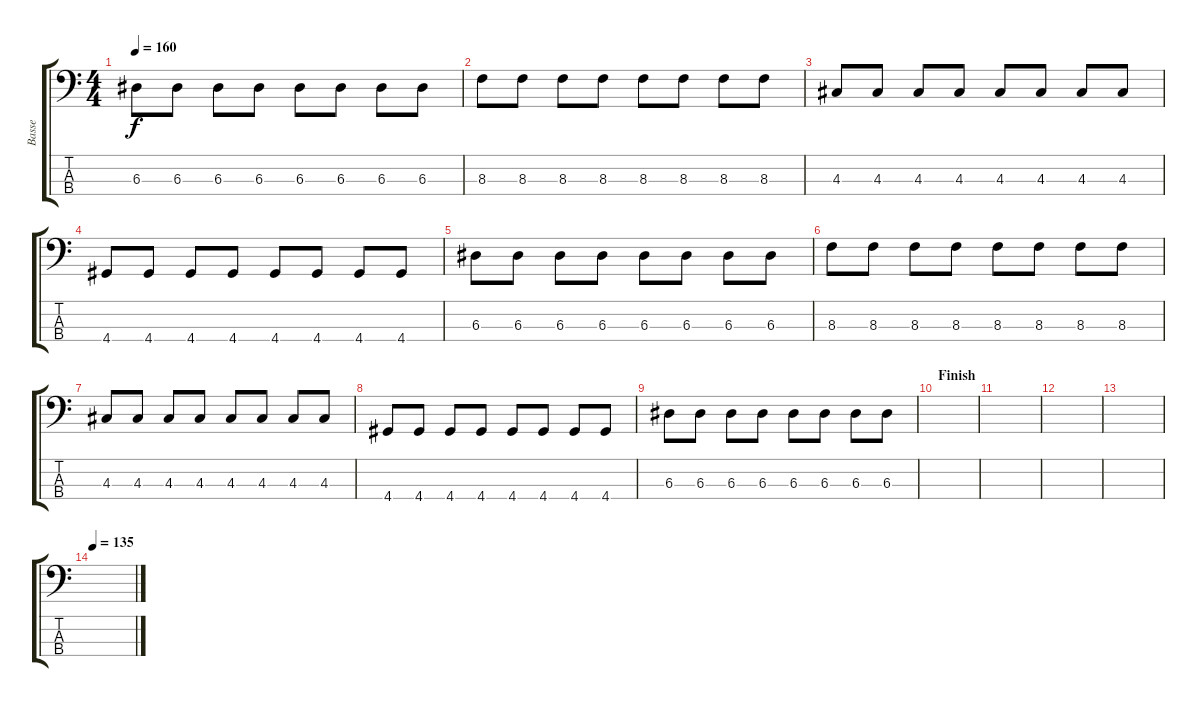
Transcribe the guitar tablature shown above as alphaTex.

\track ("Basse" "Basse") {instrument electricbassfinger}
\staff {score tabs}
\tuning (G2 D2 A1 E1) {hide}
\ts (4 4)
\tempo 160
\clef f4
\ks c
6.3.8{dy f} 6.3.8 6.3.8 6.3.8 6.3.8 6.3.8 6.3.8 6.3.8 |
8.3.8 8.3.8 8.3.8 8.3.8 8.3.8 8.3.8 8.3.8 8.3.8 |
4.3.8 4.3.8 4.3.8 4.3.8 4.3.8 4.3.8 4.3.8 4.3.8 |
4.4.8 4.4.8 4.4.8 4.4.8 4.4.8 4.4.8 4.4.8 4.4.8 |
6.3.8 6.3.8 6.3.8 6.3.8 6.3.8 6.3.8 6.3.8 6.3.8 |
8.3.8 8.3.8 8.3.8 8.3.8 8.3.8 8.3.8 8.3.8 8.3.8 |
4.3.8 4.3.8 4.3.8 4.3.8 4.3.8 4.3.8 4.3.8 4.3.8 |
4.4.8 4.4.8 4.4.8 4.4.8 4.4.8 4.4.8 4.4.8 4.4.8 |
6.3.8 6.3.8 6.3.8 6.3.8 6.3.8 6.3.8 6.3.8 6.3.8 |
\section ("" "Finish")
|
|
|
|
\tempo 135
